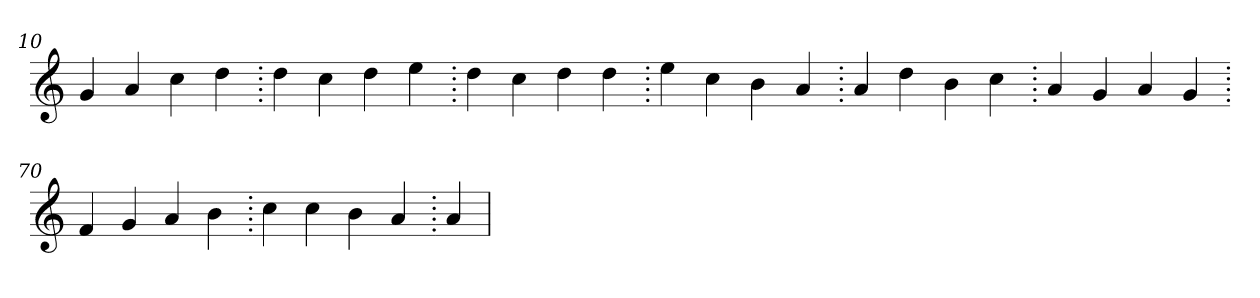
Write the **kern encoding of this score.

**kern
*part1
*staff1
*clefG2
=10.
4g
4a
4cc
4dd
=20.
4dd
4cc
4dd
4ee
=30.
4dd
4cc
4dd
4dd
=40.
4ee
4cc
4b
4a
=50.
4a
4dd
4b
4cc
=60.
4a
4g
4a
4g
=70.
4f
4g
4a
4b
=80.
4cc
4cc
4b
4a
=90.
4a
=
*-
